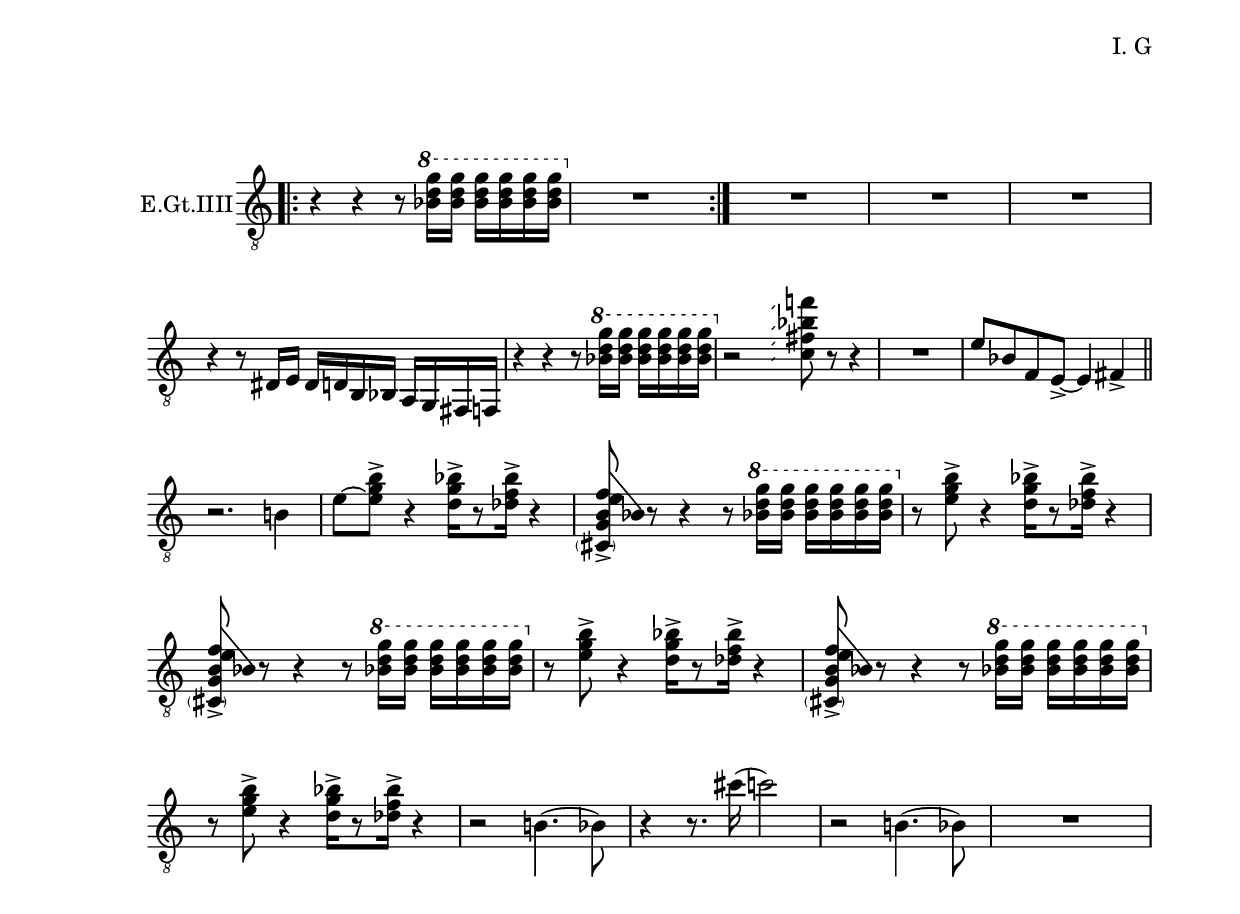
\version "2.19.15"

\language "deutsch"

\paper {
  #(set-paper-size "a4")
  top-system-spacing #'basic-distance = #15
  top-markup-spacing #'basic-distance = #5
  markup-system-spacing #'basic-distance = #16
  system-system-spacing #'basic-distance = #15
  last-bottom-spacing #'basic-distance = #15
  two-sided = ##t
  inner-margin = 25
  outer-margin = 15
}

\layout {
  \context {
    \Score
    \remove "Bar_number_engraver"
  }
}

\header{
  title = ""
  composer = "I. G"
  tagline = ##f
}

\include "noteHeads.ly"
\version "2.19.15"

\language "deutsch"

tema = \relative {
  \clef "treble_8"
  \time 4/4
  \override Staff.TimeSignature.stencil = ##f
  e,8[ h'] fis'
  %\once \override Glissando.bound-details.left.X = #33
  f4\glissando c'8 g'4
  e,,8 h' fis'\noBeam f4 a,16( b a8) g
}



\version "2.19.15"

\language "deutsch"

\include "noteHeads.ly"
\version "2.19.15"

\language "deutsch"

tema = \relative {
  \clef "treble_8"
  \time 4/4
  \override Staff.TimeSignature.stencil = ##f
  e,8[ h'] fis'
  %\once \override Glissando.bound-details.left.X = #33
  f4\glissando c'8 g'4
  e,,8 h' fis'\noBeam f4 a,16( b a8) g
}




EGtFour = \relative {
  \clef "treble_8"
  \time 4/4
  \override Staff.TimeSignature.stencil = ##f
  \bar ".|:"
  r4 r r8
  \ottava #1
  <b' d g>16 q q q q q
  \ottava #0
  R1
  \bar ":|."
  R1*3 r4 r8 dis,,16 e dis d h b a g fis f
  r4 r r8
  \ottava #1
  <b'' d g>16 q q q q q
  \ottava #0
  r2
  \hideNotes
  \grace { <a, d g d'>16\glissando }
  \unHideNotes
  <c fis b f'!> 8 r r4
  R1 e8 b f e->~ e4 fis->
  \bar "||"
  \break
  r2. h!4 e8~ <e g h>-> r4 <d g b>16->[ r8 <des f b>16->] r4
  \repeat unfold 3 {
    \override Stem #'(details lengths) = #'(5)
    <<
      {
        \once \override Stem #'length = #20
        \displaceHeads #'(0 0 0 1 -1)
        <\parenthesize cis, g' h e f>8_>
      }
      \\
      {
        \voiceThree
        \once \override NoteHead #'X-offset = #2
        \once \override Stem #'rotation = #'(40 0 0)
        \once \override Stem #'extra-offset = #'(0.2 . -0.2)
        \once \override Stem #'length = #9.5
        \hide Flag
        %\once \override Flag.stencil = ##f
        \once \override Accidental #'extra-offset = #'(3.7 . 0)
        b'
      }
    >>
    r
    \revert Stem #'details
    r4 r8
    \ottava #1
    <b' d g>16 q q q q q
    \ottava #0
    r8 <e, g h>-> r4 <d g b>16->[ r8 <des f b>16->] r4
  }
  r2 h!4.( b8) r4 r8. cis'16( c2) r2 h,!4.( b8) R1
}




\score {
  \new Staff \with {
    instrumentName = "E.Gt.IIII"
  }
  {
    \EGtFour
  }
}